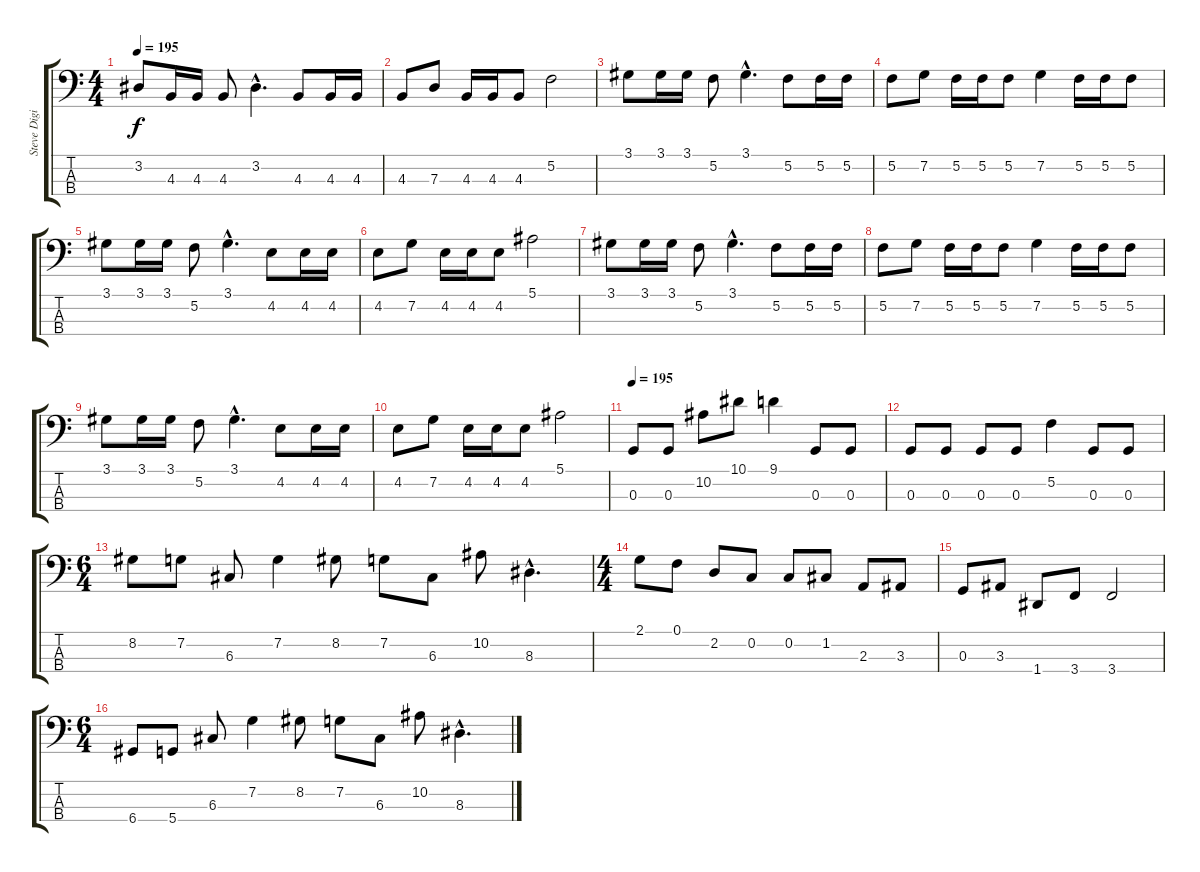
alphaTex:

\track ("Steve Digiorgio" "Steve Digi") {instrument fretlessbass}
\staff {score tabs}
\tuning (F2 C2 G1 D1) {hide}
\ts (4 4)
\tempo 195
\clef f4
\ks c
3.2.8{dy f} 4.3.16 4.3.16 4.3.8 3.2{hac}.4{d} 4.3.8 4.3.16 4.3.16 |
4.3.8 7.3.8 4.3.16 4.3.16 4.3.8 5.2.2 |
3.1.8 3.1.16 3.1.16 5.2.8 3.1{hac}.4{d} 5.2.8 5.2.16 5.2.16 |
5.2.8 7.2.8 5.2.16 5.2.16 5.2.8 7.2.4 5.2.16 5.2.16 5.2.8 |
3.1.8 3.1.16 3.1.16 5.2.8 3.1{hac}.4{d} 4.2.8 4.2.16 4.2.16 |
4.2.8 7.2.8 4.2.16 4.2.16 4.2.8 5.1.2 |
3.1.8 3.1.16 3.1.16 5.2.8 3.1{hac}.4{d} 5.2.8 5.2.16 5.2.16 |
5.2.8 7.2.8 5.2.16 5.2.16 5.2.8 7.2.4 5.2.16 5.2.16 5.2.8 |
3.1.8 3.1.16 3.1.16 5.2.8 3.1{hac}.4{d} 4.2.8 4.2.16 4.2.16 |
4.2.8 7.2.8 4.2.16 4.2.16 4.2.8 5.1.2 |
\tempo 195
0.3.8 0.3.8 10.2.8 10.1.8 9.1.4 0.3.8 0.3.8 |
0.3.8 0.3.8 0.3.8 0.3.8 5.2.4 0.3.8 0.3.8 |
\ts (6 4)
8.2.8 7.2.8 6.3.8 7.2.4 8.2.8 7.2.8 6.3.8 10.2.8 8.3{hac}.4{d} |
\ts (4 4)
2.1.8 0.1.8 2.2.8 0.2.8 0.2.8 1.2.8 2.3.8 3.3.8 |
0.3.8 3.3.8 1.4.8 3.4.8 3.4.2 |
\ts (6 4)
6.4.8 5.4.8 6.3.8 7.2.4 8.2.8 7.2.8 6.3.8 10.2.8 8.3{hac}.4{d}
